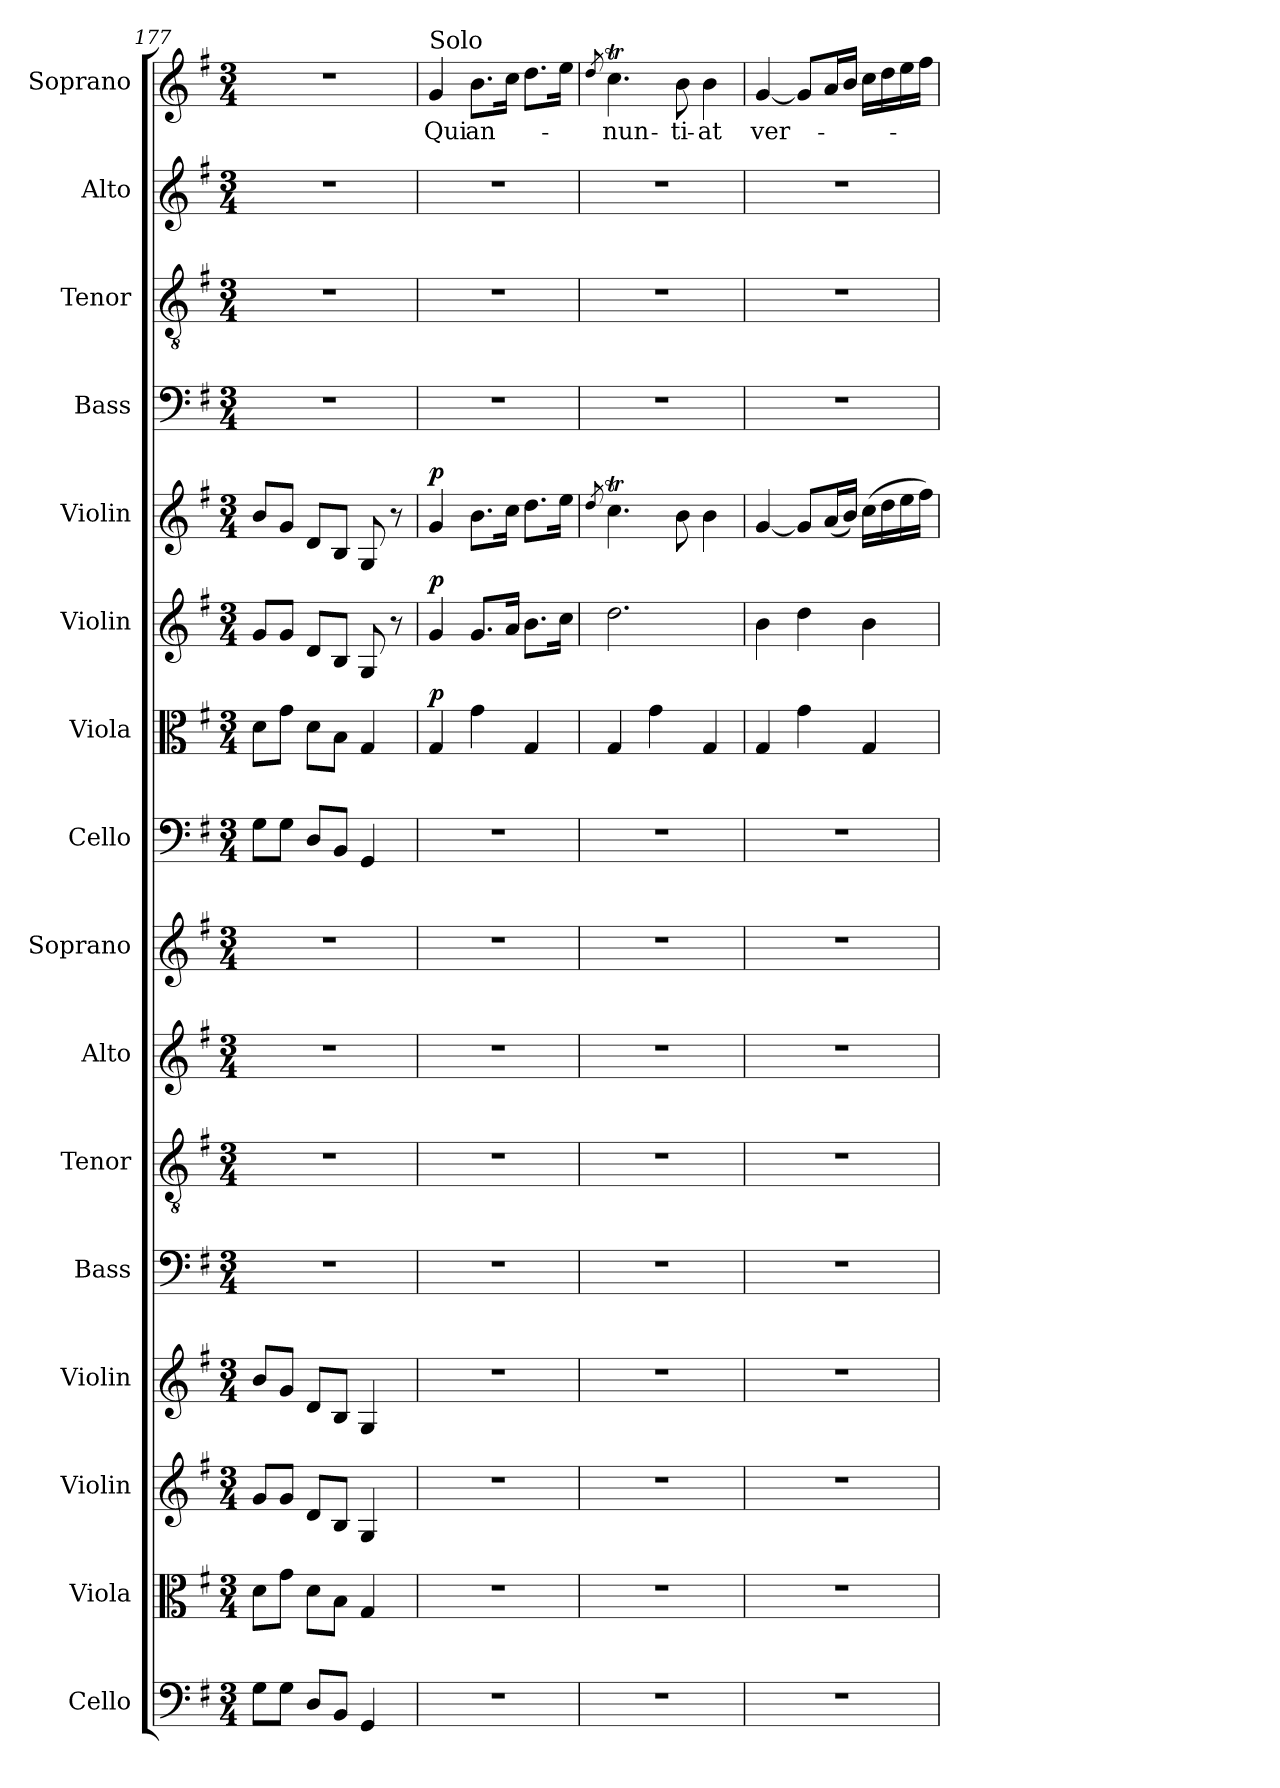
**kern	**kern	**kern	**kern	**kern	**kern	**kern	**kern	**kern	**kern	**dynam	**kern	**dynam	**kern	**dynam	**kern	**kern	**kern	**kern	**text
*part16	*part15	*part14	*part13	*part12	*part11	*part10	*part9	*part8	*part7	*part7	*part6	*part6	*part5	*part5	*part4	*part3	*part2	*part1	*part1
*staff16	*staff15	*staff14	*staff13	*staff12	*staff11	*staff10	*staff9	*staff8	*staff7	*staff7	*staff6	*staff6	*staff5	*staff5	*staff4	*staff3	*staff2	*staff1	*staff1
*I"Cello	*I"Viola	*I"Violin	*I"Violin	*I"Bass	*I"Tenor	*I"Alto	*I"Soprano	*I"Cello	*I"Viola	*	*I"Violin	*	*I"Violin	*	*I"Bass	*I"Tenor	*I"Alto	*I"Soprano	*
*	*I'Vla.	*I'Vln.	*I'Vln.	*I'B	*I'T	*I'A	*I'S	*	*I'Vla.	*	*I'Vln.	*	*I'Vln.	*	*I'B	*I'T	*I'A	*I'S	*
*clefF4	*clefC3	*clefG2	*clefG2	*clefF4	*clefGv2	*clefG2	*clefG2	*clefF4	*clefC3	*	*clefG2	*	*clefG2	*	*clefF4	*clefGv2	*clefG2	*clefG2	*
*k[f#]	*k[f#]	*k[f#]	*k[f#]	*k[f#]	*k[f#]	*k[f#]	*k[f#]	*k[f#]	*k[f#]	*	*k[f#]	*	*k[f#]	*	*k[f#]	*k[f#]	*k[f#]	*k[f#]	*
*e:	*e:	*e:	*e:	*e:	*e:	*e:	*e:	*e:	*e:	*	*e:	*	*e:	*	*e:	*e:	*e:	*e:	*
*M3/4	*M3/4	*M3/4	*M3/4	*M3/4	*M3/4	*M3/4	*M3/4	*M3/4	*M3/4	*	*M3/4	*	*M3/4	*	*M3/4	*M3/4	*M3/4	*M3/4	*
=177	=177	=177	=177	=177	=177	=177	=177	=177	=177	=177	=177	=177	=177	=177	=177	=177	=177	=177	=177
8G\L	8d\L	8g/L	8b/L	2.r	2.r	2.r	2.r	8G\L	8d\L	.	8g/L	.	8b/L	.	2.r	2.r	2.r	2.r	.
8G\J	8g\J	8g/J	8g/J	.	.	.	.	8G\J	8g\J	.	8g/J	.	8g/J	.	.	.	.	.	.
8D/L	8d\L	8d/L	8d/L	.	.	.	.	8D/L	8d\L	.	8d/L	.	8d/L	.	.	.	.	.	.
8BB/J	8B\J	8B/J	8B/J	.	.	.	.	8BB/J	8B\J	.	8B/J	.	8B/J	.	.	.	.	.	.
4GG/	4G/	4G/	4G/	.	.	.	.	4GG/	4G/	.	8G/	.	8G/	.	.	.	.	.	.
.	.	.	.	.	.	.	.	.	.	.	8r	.	8r	.	.	.	.	.	.
!!LO:PB:g=z
=178	=178	=178	=178	=178	=178	=178	=178	=178	=178	=178	=178	=178	=178	=178	=178	=178	=178	=178	=178
!	!	!	!	!	!	!	!	!	!	!	!	!	!	!	!	!	!	!LO:TX:a:t=Solo	!
!	!	!	!	!	!	!	!	!	!	!LO:DY:a	!	!LO:DY:a	!	!LO:DY:a	!	!	!	!	!LO:LY:b
2.r	2.r	2.r	2.r	2.r	2.r	2.r	2.r	2.r	4G/	p	4g/	p	4g/	p	2.r	2.r	2.r	4g/	Qui
!	!	!	!	!	!	!	!	!	!	!	!	!	!	!	!	!	!	!	!LO:LY:b
.	.	.	.	.	.	.	.	.	4g\	.	8.g/L	.	8.b\L	.	.	.	.	8.b\L	an-
.	.	.	.	.	.	.	.	.	.	.	16a/Jk	.	16cc\Jk	.	.	.	.	16cc\Jk	.
.	.	.	.	.	.	.	.	.	4G/	.	8.b\L	.	8.dd\L	.	.	.	.	8.dd\L	.
.	.	.	.	.	.	.	.	.	.	.	16cc\Jk	.	16ee\Jk	.	.	.	.	16ee\Jk	.
=179	=179	=179	=179	=179	=179	=179	=179	=179	=179	=179	=179	=179	=179	=179	=179	=179	=179	=179	=179
.	.	.	.	.	.	.	.	.	.	.	.	.	8qdd/	.	.	.	.	8qdd/	.
!	!	!	!	!	!	!	!	!	!	!	!	!	!	!	!	!	!	!	!LO:LY:b
2.r	2.r	2.r	2.r	2.r	2.r	2.r	2.r	2.r	4G/	.	2.dd\	.	4.ccT\	.	2.r	2.r	2.r	4.ccT\	-nun-
.	.	.	.	.	.	.	.	.	4g\	.	.	.	.	.	.	.	.	.	.
!	!	!	!	!	!	!	!	!	!	!	!	!	!	!	!	!	!	!	!LO:LY:b
.	.	.	.	.	.	.	.	.	.	.	.	.	8b\	.	.	.	.	8b\	-ti-
!	!	!	!	!	!	!	!	!	!	!	!	!	!	!	!	!	!	!	!LO:LY:b
.	.	.	.	.	.	.	.	.	4G/	.	.	.	4b\	.	.	.	.	4b\	-at
=180	=180	=180	=180	=180	=180	=180	=180	=180	=180	=180	=180	=180	=180	=180	=180	=180	=180	=180	=180
!	!	!	!	!	!	!	!	!	!	!	!	!	!	!	!	!	!	!	!LO:LY:b
2.r	2.r	2.r	2.r	2.r	2.r	2.r	2.r	2.r	4G/	.	4b\	.	[4g/	.	2.r	2.r	2.r	[4g/	ver-
.	.	.	.	.	.	.	.	.	4g\	.	4dd\	.	8g/L]	.	.	.	.	8g/L]	.
.	.	.	.	.	.	.	.	.	.	.	.	.	(<16a/L	.	.	.	.	16a/L	.
.	.	.	.	.	.	.	.	.	.	.	.	.	16b/JJ)	.	.	.	.	16b/JJ	.
.	.	.	.	.	.	.	.	.	4G/	.	4b\	.	(>16cc\LL	.	.	.	.	16cc\LL	.
.	.	.	.	.	.	.	.	.	.	.	.	.	16dd\	.	.	.	.	16dd\	.
.	.	.	.	.	.	.	.	.	.	.	.	.	16ee\	.	.	.	.	16ee\	.
.	.	.	.	.	.	.	.	.	.	.	.	.	16ff#\JJ)	.	.	.	.	16ff#\JJ	.
=	=	=	=	=	=	=	=	=	=	=	=	=	=	=	=	=	=	=	=
*-	*-	*-	*-	*-	*-	*-	*-	*-	*-	*-	*-	*-	*-	*-	*-	*-	*-	*-	*-
